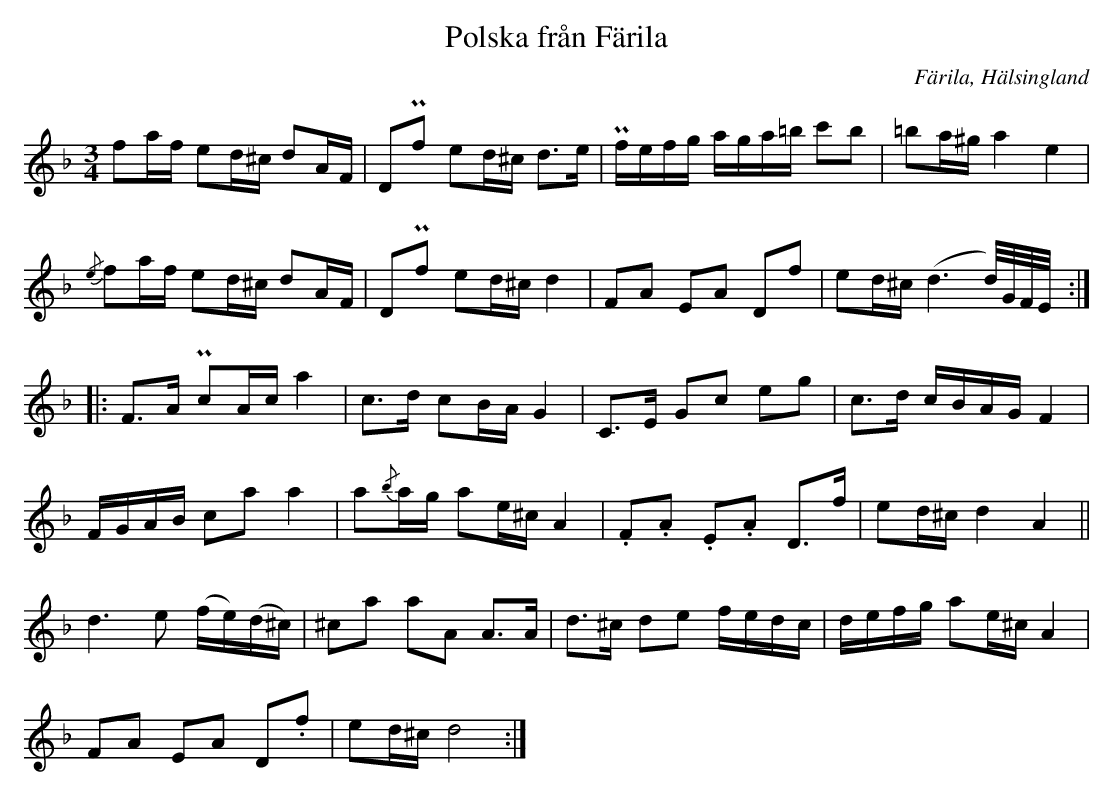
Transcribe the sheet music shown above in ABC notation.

X:1
T: Polska från Färila
O: Färila, Hälsingland
M: 3/4
L: 1/16
K: Dm
f2af e2d^c d2AF | D2Pf2 e2d^c d2>e2 | Pfefg aga=b c'2b2 | =b2a^g a4 e4 |
{/e}f2af e2d^c d2AF | D2Pf2 e2d^c d4 | F2A2 E2A2 D2f2 | e2d^c (d4>d)G/F/E/ ::
F2>A2 Pc2Ac a4 | c2>d2 c2BA G4 | C2>E2 G2c2 e2g2 | c2>d2 cBAG F4 |
FGAB c2a2 a4 | a2{/b}ag a2e^c A4 | .F2.A2 .E2.A2 D2>f2 | e2d^c d4 A4 ||
d6e2 (fe)(d^c) | ^c2a2 a2A2 A2>A2 | d2>^c2 d2e2 fedc | defg a2e^c A4 |
F2A2 E2A2 D2.f2 | e2d^c d8 :|
